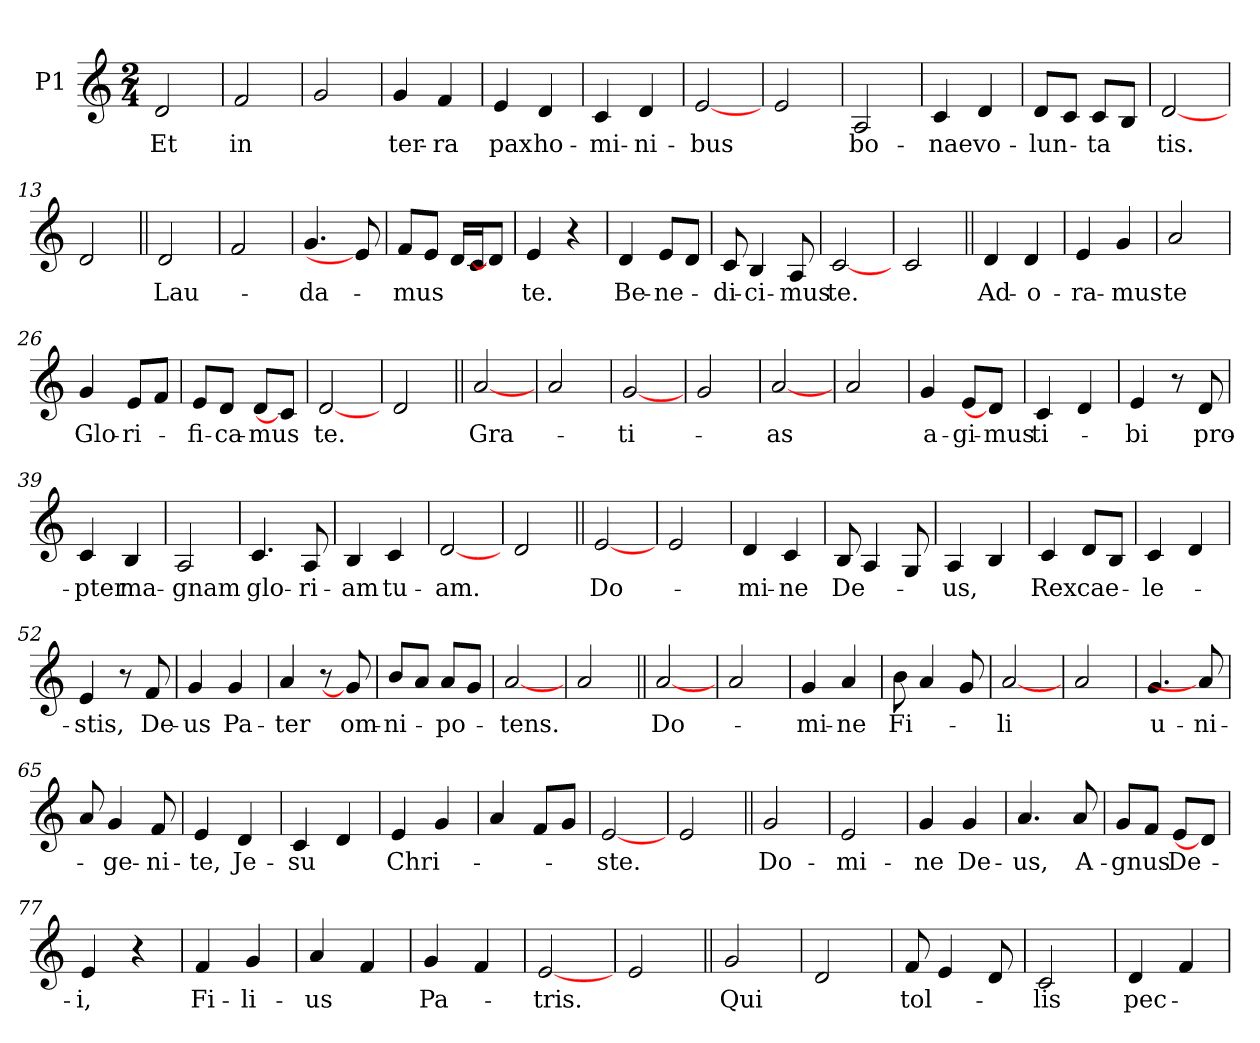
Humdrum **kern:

**kern	**text
*part1	*part1
*staff1	*staff1
*I"P1	*
!!LO:PB:g=z
*clefG2	*
*k[]	*
*C:	*
*M2/4	*
=1	=1
!	!LO:LY:b:color=#000000
2di/	Et
=2	=2
!	!LO:LY:b:color=#000000
2fi/	in
=3	=3
2gi/	.
=4	=4
!	!LO:LY:b:color=#000000
4gi/	ter-
!	!LO:LY:b:color=#000000
4fi/	-ra
=5	=5
!	!LO:LY:b:color=#000000
4ei/	pax
!	!LO:LY:b:color=#000000
4di/	ho-
=6	=6
!	!LO:LY:b:color=#000000
4ci/	-mi-
!	!LO:LY:b:color=#000000
4di/	-ni-
=7	=7
!	!LO:LY:b:color=#000000
[2ei/	-bus
=8	=8
2ei/	.
=9	=9
!	!LO:LY:b:color=#000000
2Ai/	bo-
=10	=10
!	!LO:LY:b:color=#000000
4ci/	-nae
!	!LO:LY:b:color=#000000
4di/	vo-
=11	=11
!	!LO:LY:b:color=#000000
8di/L	-lun-
8ci/J	.
!	!LO:LY:b:color=#000000
8ci/L	-ta
8Bi/J	.
=12	=12
!	!LO:LY:b:color=#000000
[2di/	tis.
!!LO:LB:g=z
=13	=13
2di/	.
=14||	=14||
!	!LO:LY:b:color=#000000
2di/	Lau-
=15	=15
2fi/	.
=16	=16
!	!LO:LY:b:color=#000000
4.gi/	-da-
8ei/L]	.
=17	=17
!	!LO:LY:b:color=#000000
8fi/L	-mus
8ei/J	.
16di/L	.
16ci/	.
8di/J]	.
=18	=18
!	!LO:LY:b:color=#000000
4ei/	te.
4r	.
=19	=19
!	!LO:LY:b:color=#000000
4di/	Be-
!	!LO:LY:b:color=#000000
8ei/L	-ne-
8di/J	.
=20	=20
!	!LO:LY:b:color=#000000
8ci/L	-di-
!	!LO:LY:b:color=#000000
4Bi/	-ci-
!	!LO:LY:b:color=#000000
8Ai/L	-mus
=21	=21
!	!LO:LY:b:color=#000000
[2ci/	te.
=22	=22
2ci/	.
=23||	=23||
!	!LO:LY:b:color=#000000
4di/	Ad-
!	!LO:LY:b:color=#000000
4di/	-o-
!!LO:LB:g=z
=24	=24
!	!LO:LY:b:color=#000000
4ei/	-ra-
!	!LO:LY:b:color=#000000
4gi/	-mus
=25	=25
!	!LO:LY:b:color=#000000
2ai/	te
=26	=26
!	!LO:LY:b:color=#000000
4gi/	Glo-
!	!LO:LY:b:color=#000000
8ei/L	-ri-
8fi/J	.
=27	=27
!	!LO:LY:b:color=#000000
8ei/L	-fi-
!	!LO:LY:b:color=#000000
8di/J	-ca-
!	!LO:LY:b:color=#000000
8di/L	-mus
8ci/J]	.
=28	=28
!	!LO:LY:b:color=#000000
[2di/	te.
=29	=29
2di/	.
=30||	=30||
!	!LO:LY:b:color=#000000
[2ai/	Gra-
=31	=31
2ai/	.
=32	=32
!	!LO:LY:b:color=#000000
[2gi/	-ti-
=33	=33
2gi/	.
=34	=34
!	!LO:LY:b:color=#000000
[2ai/	-as
=35	=35
2ai/	.
!!LO:LB:g=z
=36	=36
!	!LO:LY:b:color=#000000
4gi/	a-
!	!LO:LY:b:color=#000000
8ei/L	-gi-
!	!LO:LY:b:color=#000000
8di/J]	-mus
=37	=37
!	!LO:LY:b:color=#000000
4ci/	ti-
4di/	.
=38	=38
!	!LO:LY:b:color=#000000
4ei/	-bi
8r	.
!	!LO:LY:b:color=#000000
8di/L	pro-
=39	=39
!	!LO:LY:b:color=#000000
4ci/	-pter
!	!LO:LY:b:color=#000000
4Bi/	ma-
=40	=40
!	!LO:LY:b:color=#000000
2Ai/	-gnam
=41	=41
!	!LO:LY:b:color=#000000
4.ci/	glo-
!	!LO:LY:b:color=#000000
8Ai/L	-ri-
=42	=42
!	!LO:LY:b:color=#000000
4Bi/	-am
!	!LO:LY:b:color=#000000
4ci/	tu-
=43	=43
!	!LO:LY:b:color=#000000
[2di/	-am.
=44	=44
2di/	.
=45||	=45||
!	!LO:LY:b:color=#000000
[2ei/	Do-
=46	=46
2ei/	.
!!LO:LB:g=z
=47	=47
!	!LO:LY:b:color=#000000
4di/	-mi-
!	!LO:LY:b:color=#000000
4ci/	-ne
=48	=48
!	!LO:LY:b:color=#000000
8Bi/L	De-
4Ai/	.
8Gi/L	.
=49	=49
!	!LO:LY:b:color=#000000
4Ai/	-us,
4Bi/	.
=50	=50
!	!LO:LY:b:color=#000000
4ci/	Rex
!	!LO:LY:b:color=#000000
8di/L	cae-
8Bi/J	.
=51	=51
!	!LO:LY:b:color=#000000
4ci/	-le-
4di/	.
=52	=52
!	!LO:LY:b:color=#000000
4ei/	-stis,
8r	.
!	!LO:LY:b:color=#000000
8fi/L	De-
=53	=53
!	!LO:LY:b:color=#000000
4gi/	-us
!	!LO:LY:b:color=#000000
4gi/	Pa-
=54	=54
!	!LO:LY:b:color=#000000
4ai/	-ter
8r	.
!	!LO:LY:b:color=#000000
8gi/L]	om-
=55	=55
!	!LO:LY:b:color=#000000
8bi/L	-ni-
8ai/J	.
!	!LO:LY:b:color=#000000
8ai/L	-po-
8gi/J	.
=56	=56
!	!LO:LY:b:color=#000000
[2ai/	-tens.
!!LO:LB:g=z
=57	=57
2ai/	.
=58||	=58||
!	!LO:LY:b:color=#000000
[2ai/	Do-
=59	=59
2ai/	.
=60	=60
!	!LO:LY:b:color=#000000
4gi/	-mi-
!	!LO:LY:b:color=#000000
4ai/	-ne
=61	=61
!	!LO:LY:b:color=#000000
8bi\L	Fi-
4ai/	.
8gi/L	.
=62	=62
!	!LO:LY:b:color=#000000
[2ai/	-li
=63	=63
2ai/	.
=64	=64
!	!LO:LY:b:color=#000000
4.gi/	u-
!	!LO:LY:b:color=#000000
8ai/L]	-ni-
=65	=65
8ai/L	.
!	!LO:LY:b:color=#000000
4gi/	-ge-
!	!LO:LY:b:color=#000000
8fi/L	-ni-
=66	=66
!	!LO:LY:b:color=#000000
4ei/	-te,
!	!LO:LY:b:color=#000000
4di/	Je-
=67	=67
!	!LO:LY:b:color=#000000
4ci/	-su
4di/	.
!!LO:LB:g=z
=68	=68
!	!LO:LY:b:color=#000000
4ei/	Chri-
4gi/	.
=69	=69
4ai/	.
8fi/L	.
8gi/J	.
=70	=70
!	!LO:LY:b:color=#000000
[2ei/	-ste.
=71	=71
2ei/	.
=72||	=72||
!	!LO:LY:b:color=#000000
2gi/	Do-
=73	=73
!	!LO:LY:b:color=#000000
2ei/	-mi-
=74	=74
!	!LO:LY:b:color=#000000
4gi/	-ne
!	!LO:LY:b:color=#000000
4gi/	De-
=75	=75
!	!LO:LY:b:color=#000000
4.ai/	-us,
!	!LO:LY:b:color=#000000
8ai/L	A-
=76	=76
!	!LO:LY:b:color=#000000
8gi/L	-gnus
8fi/J	.
!	!LO:LY:b:color=#000000
8ei/L	De-
8di/J]	.
=77	=77
!	!LO:LY:b:color=#000000
4ei/	-i,
4r	.
=78	=78
!	!LO:LY:b:color=#000000
4fi/	Fi-
!	!LO:LY:b:color=#000000
4gi/	-li-
!!LO:LB:g=z
=79	=79
!	!LO:LY:b:color=#000000
4ai/	-us
4fi/	.
=80	=80
!	!LO:LY:b:color=#000000
4gi/	Pa-
4fi/	.
=81	=81
!	!LO:LY:b:color=#000000
[2ei/	-tris.
=82	=82
2ei/	.
=83||	=83||
!	!LO:LY:b:color=#000000
2gi/	Qui
=84	=84
2di/	.
=85	=85
!	!LO:LY:b:color=#000000
8fi/L	tol-
4ei/	.
8di/L	.
=86	=86
!	!LO:LY:b:color=#000000
2ci/	-lis
=87	=87
!	!LO:LY:b:color=#000000
4di/	pec-
4fi/	.
=	=
*-	*-
